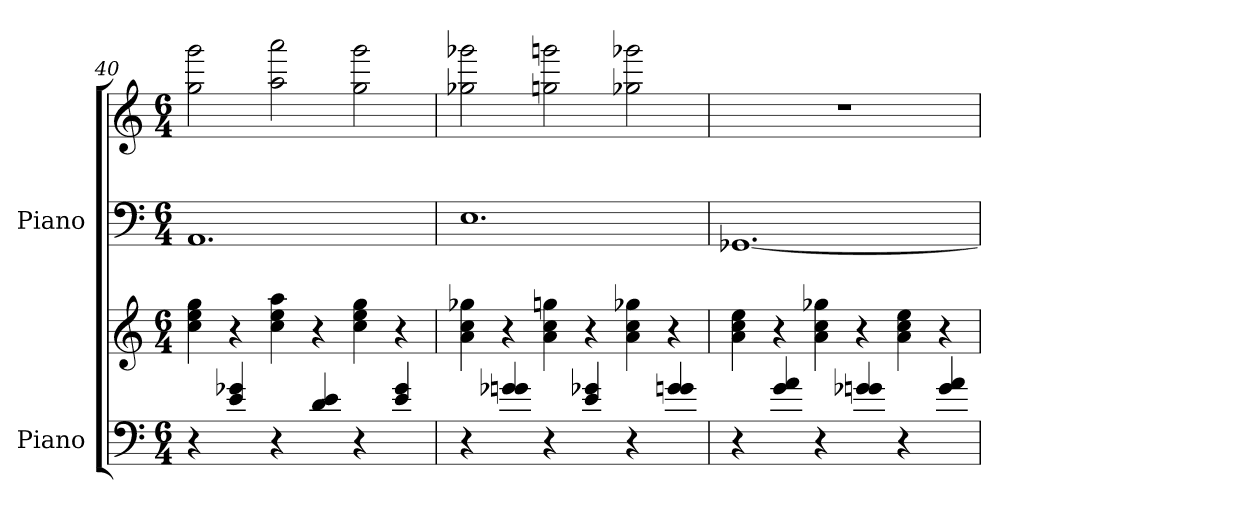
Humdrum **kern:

**kern	**kern	**kern	**kern
*part2	*part2	*part1	*part1
*staff4	*staff3	*staff2	*staff1
*I"Piano	*	*I"Piano	*
*I'Pno.	*	*I'Pno.	*
*clefF4	*clefG2	*clefF4	*clefG2
*k[]	*k[]	*k[]	*k[]
*M6/4	*M6/4	*M6/4	*M6/4
=40	=40	=40	=40
4r	4cc\ 4ee\ 4gg\	1.AA	2gg\ 2ggg\
4e/ 4g-X/	4r	.	.
4r	4cc\ 4ee\ 4aa\	.	2aa\ 2aaa\
4d/ 4e/	4r	.	.
4r	4cc\ 4ee\ 4gg\	.	2gg\ 2ggg\
4e/ 4g-/	4r	.	.
=41	=41	=41	=41
4r	4a\ 4cc\ 4gg-X\	1.E	2gg-X\ 2ggg-X\
4g-X/ 4gn/	4r	.	.
4r	4a\ 4cc\ 4ggn\	.	2ggn\ 2gggn\
4e/ 4g-X/	4r	.	.
4r	4a\ 4cc\ 4gg-X\	.	2gg-X\ 2ggg-X\
4g-/ 4gn/	4r	.	.
!!LO:PB:g=z
=42	=42	=42	=42
4r	4a\ 4cc\ 4ee\	[1.GG-X	1.r
4g/ 4a/	4r	.	.
4r	4a\ 4cc\ 4gg-X\	.	.
4g-X/ 4gn/	4r	.	.
4r	4a\ 4cc\ 4ee\	.	.
4g/ 4a/	4r	.	.
=	=	=	=
*-	*-	*-	*-
